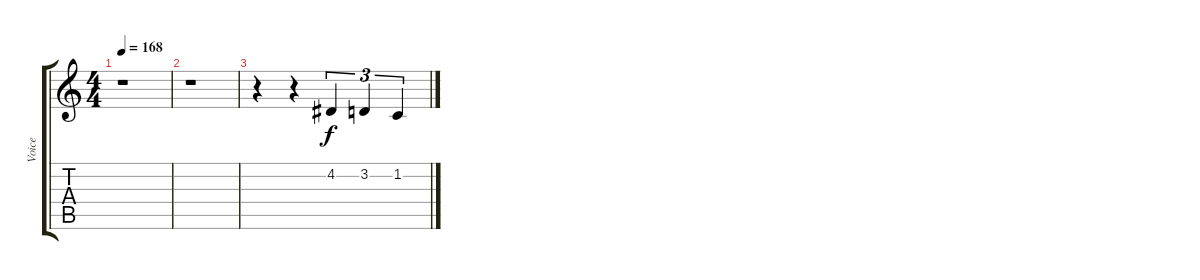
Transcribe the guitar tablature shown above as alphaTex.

\track ("Voice" "Voice") {instrument lead6voice}
\staff {score tabs}
\tuning (E4 B3 G3 D3 A2 E2) {hide}
\ts (4 4)
\tempo 168
\clef g2
\ks c
r.1{dy f} |
r.1 |
r.4{volume 1} r.4{volume 0} 4.2.4{tu (3 2)} 3.2.4{tu (3 2)} 1.2.4{tu (3 2)}
